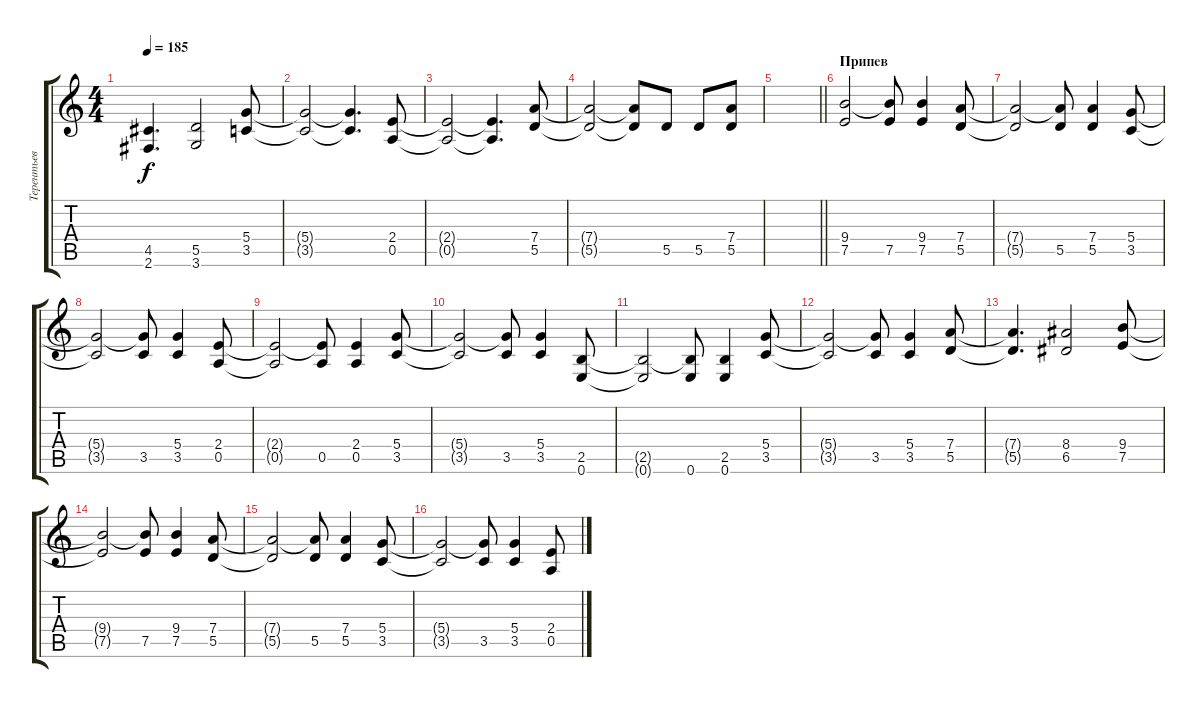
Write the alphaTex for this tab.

\track ("Терентьев" "Терентьев") {instrument distortionguitar}
\staff {score tabs}
\tuning (E4 B3 G3 D3 A2 E2) {hide}
\ts (4 4)
\tempo 185
\clef g2
\ks c
(4.5{t} 2.6{t}).4{d dy f} (5.5 3.6).2 (5.4 3.5).8 |
(5.4{t} 3.5{t}).2 (5.4{t} 3.5{t}).4{d} (2.4 0.5).8 |
(2.4{t} 0.5{t}).2 (2.4{t} 0.5{t}).4{d} (7.4 5.5).8 |
(7.4{t} 5.5{t}).2 (7.4{t} 5.5{t}).8 5.5.8 5.5.8 (7.4 5.5).8 |
\barLineRight lightlight
|
\section ("" "Припев")
(9.4 7.5).2 (9.4{t} 7.5).8 (9.4 7.5).4 (7.4 5.5).8 |
(7.4{t} 5.5{t}).2 (7.4{t} 5.5).8 (7.4 5.5).4 (5.4 3.5).8 |
(5.4{t} 3.5{t}).2 (5.4{t} 3.5).8 (5.4 3.5).4 (2.4 0.5).8 |
(2.4{t} 0.5{t}).2 (2.4{t} 0.5).8 (2.4 0.5).4 (5.4 3.5).8 |
(5.4{t} 3.5{t}).2 (5.4{t} 3.5).8 (5.4 3.5).4 (2.5 0.6).8 |
(2.5{t} 0.6{t}).2 (2.5{t} 0.6).8 (2.5 0.6).4 (5.4 3.5).8 |
(5.4{t} 3.5{t}).2 (5.4{t} 3.5).8 (5.4 3.5).4 (7.4 5.5).8 |
(7.4{t} 5.5{t}).4{d} (8.4 6.5).2 (9.4 7.5).8 |
(9.4{t} 7.5{t}).2 (9.4{t} 7.5).8 (9.4 7.5).4 (7.4 5.5).8 |
(7.4{t} 5.5{t}).2 (7.4{t} 5.5).8 (7.4 5.5).4 (5.4 3.5).8 |
(5.4{t} 3.5{t}).2 (5.4{t} 3.5).8 (5.4 3.5).4 (2.4 0.5).8
